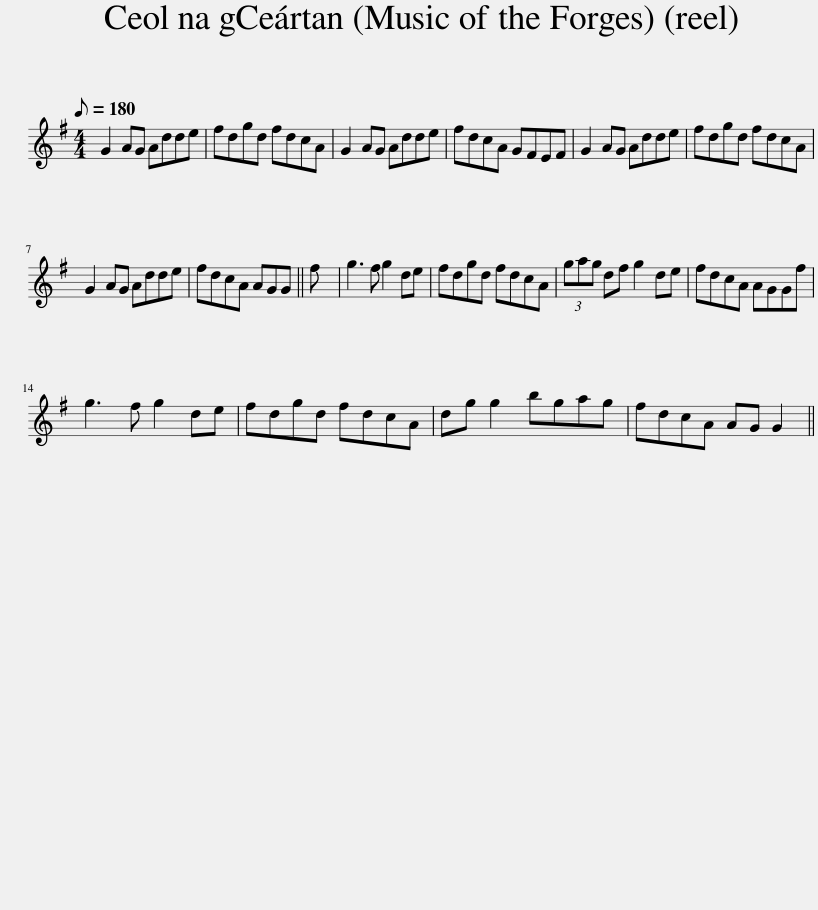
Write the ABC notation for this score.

X:1
L:1/8
Q:1/8=180
M:4/4
I:linebreak $
K:G
V:1 treble
V:1
 G2 AG Adde | fdgd fdcA | G2 AG Adde | fdcA GFEF | G2 AG Adde | %5
 fdgd fdcA |$ G2 AG Adde | fdcA AGG || f | g3 f g2 de | %10
 fdgd fdcA | (3gag df g2 de | fdcA AGGf |$ g3 f g2 de | fdgd fdcA | %15
 dg g2 bgag | fdcA AG G2 || %17
